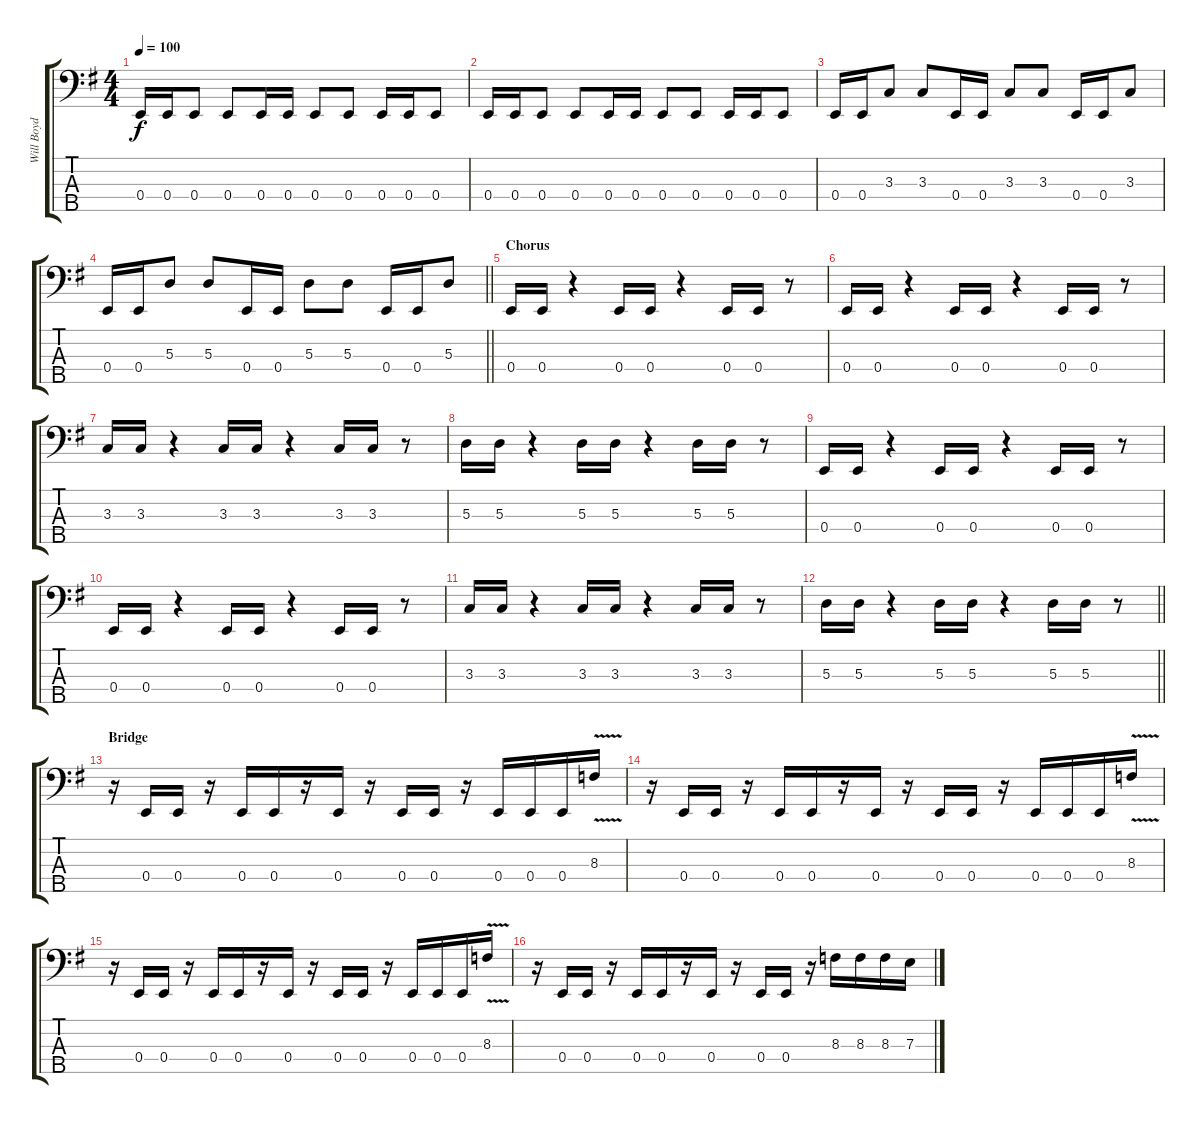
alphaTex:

\track ("Will Boyd" "Will Boyd") {instrument electricbasspick}
\staff {score tabs}
\tuning (G2 D2 A1 E1 B0) {hide}
\ts (4 4)
\tempo 100
\clef f4
\ks g
0.4.16{dy f} 0.4.16 0.4.8 0.4.8 0.4.16 0.4.16 0.4.8 0.4.8 0.4.16 0.4.16 0.4.8 |
0.4.16 0.4.16 0.4.8 0.4.8 0.4.16 0.4.16 0.4.8 0.4.8 0.4.16 0.4.16 0.4.8 |
0.4.16 0.4.16 3.3.8 3.3.8 0.4.16 0.4.16 3.3.8 3.3.8 0.4.16 0.4.16 3.3.8 |
\barLineRight lightlight
0.4.16 0.4.16 5.3.8 5.3.8 0.4.16 0.4.16 5.3.8 5.3.8 0.4.16 0.4.16 5.3.8 |
\section ("" "Chorus")
0.4.16 0.4.16 r.4 0.4.16 0.4.16 r.4 0.4.16 0.4.16 r.8 |
0.4.16 0.4.16 r.4 0.4.16 0.4.16 r.4 0.4.16 0.4.16 r.8 |
3.3.16 3.3.16 r.4 3.3.16 3.3.16 r.4 3.3.16 3.3.16 r.8 |
5.3.16 5.3.16 r.4 5.3.16 5.3.16 r.4 5.3.16 5.3.16 r.8 |
0.4.16 0.4.16 r.4 0.4.16 0.4.16 r.4 0.4.16 0.4.16 r.8 |
0.4.16 0.4.16 r.4 0.4.16 0.4.16 r.4 0.4.16 0.4.16 r.8 |
3.3.16 3.3.16 r.4 3.3.16 3.3.16 r.4 3.3.16 3.3.16 r.8 |
\barLineRight lightlight
5.3.16 5.3.16 r.4 5.3.16 5.3.16 r.4 5.3.16 5.3.16 r.8 |
\section ("" "Bridge")
r.16 0.4.16 0.4.16 r.16 0.4.16 0.4.16 r.16 0.4.16 r.16 0.4.16 0.4.16 r.16 0.4.16 0.4.16 0.4.16 8.3{v}.16 |
r.16 0.4.16 0.4.16 r.16 0.4.16 0.4.16 r.16 0.4.16 r.16 0.4.16 0.4.16 r.16 0.4.16 0.4.16 0.4.16 8.3{v}.16 |
r.16 0.4.16 0.4.16 r.16 0.4.16 0.4.16 r.16 0.4.16 r.16 0.4.16 0.4.16 r.16 0.4.16 0.4.16 0.4.16 8.3{v}.16 |
r.16 0.4.16 0.4.16 r.16 0.4.16 0.4.16 r.16 0.4.16 r.16 0.4.16 0.4.16 r.16 8.3.16 8.3.16 8.3.16 7.3.16
